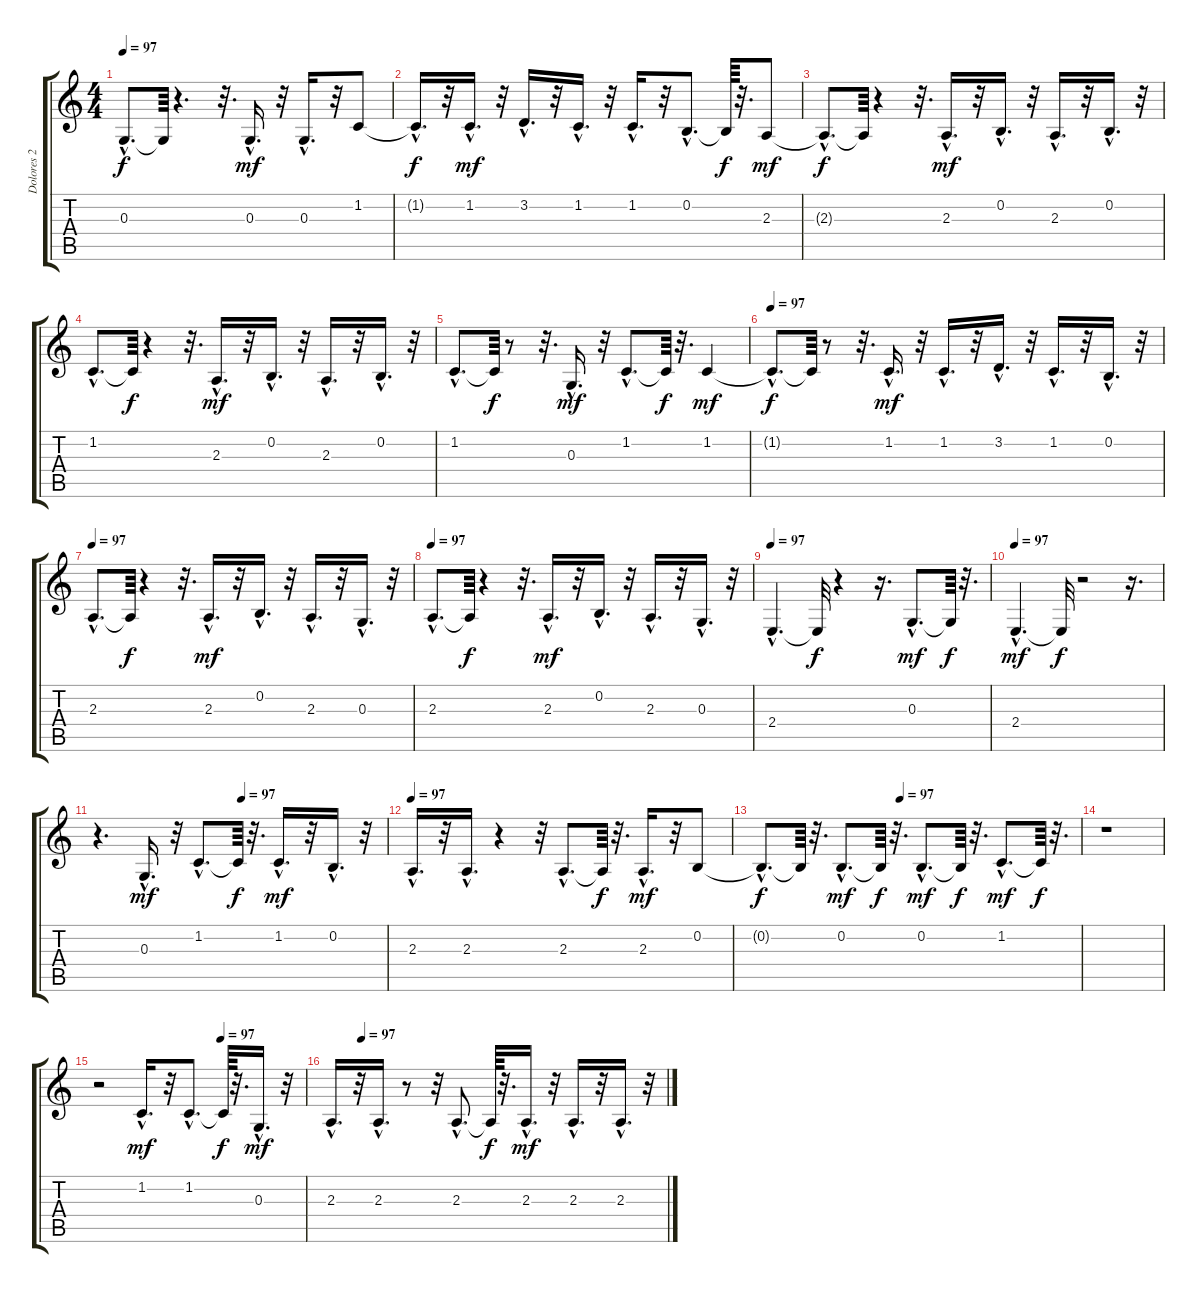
\track ("Dolores 2" "Dolores 2") {instrument pad3polysynth}
\staff {score tabs}
\tuning (E4 B3 G3 D3 A2 E2) {hide}
\ts (4 4)
\tempo 97
\clef g2
\ks c
0.3{hac t}.8{d dy f} 0.3{t}.64 r.4{d} r.32{d} 0.3{hac}.16{d dy mf} r.32 0.3{hac}.16{d} r.32 1.2.8 |
1.2{hac t}.16{d dy f} r.32 1.2{hac}.16{d dy mf} r.32 3.2{hac}.16{d} r.32 1.2{hac}.16{d} r.32 1.2{hac}.16{d} r.32 0.2{hac}.8{d} 0.2{t}.64{dy f} r.32{d} 2.3.8{dy mf} |
2.3{hac t}.8{d dy f} 2.3{t}.64 r.4 r.32{d} 2.3{hac}.16{d dy mf} r.32 0.2{hac}.16{d} r.32 2.3{hac}.16{d} r.32 0.2{hac}.16{d} r.32 |
1.2{hac}.8{d} 1.2{t}.64{dy f} r.4 r.32{d} 2.3{hac}.16{d dy mf} r.32 0.2{hac}.16{d} r.32 2.3{hac}.16{d} r.32 0.2{hac}.16{d} r.32 |
1.2{hac}.8{d} 1.2{t}.64{dy f} r.8 r.32{d} 0.3{hac}.16{d dy mf} r.32 1.2{hac}.8{d} 1.2{t}.64{dy f} r.32{d} 1.2.4{dy mf} |
\tempo 97
1.2{hac t}.8{d dy f} 1.2{t}.64 r.8 r.32{d} 1.2{hac}.16{d dy mf} r.32 1.2{hac}.16{d} r.32 3.2{hac}.16{d} r.32 1.2{hac}.16{d} r.32 0.2{hac}.16{d} r.32 |
\tempo 97
2.3{hac}.8{d} 2.3{t}.64{dy f} r.4 r.32{d} 2.3{hac}.16{d dy mf} r.32 0.2{hac}.16{d} r.32 2.3{hac}.16{d} r.32 0.3{hac}.16{d} r.32 |
\tempo 97
2.3{hac}.8{d} 2.3{t}.64{dy f} r.4 r.32{d} 2.3{hac}.16{d dy mf} r.32 0.2{hac}.16{d} r.32 2.3{hac}.16{d} r.32 0.3{hac}.16{d} r.32 |
\tempo 97
2.4{hac}.4{d} 2.4{t}.32{dy f} r.4 r.16{d} 0.3{hac}.8{d dy mf} 0.3{t}.64{dy f} r.32{d} |
\tempo 97
2.4{hac}.4{d dy mf} 2.4{t}.32{dy f} r.2 r.16{d} |
\tempo (97 0.5)
r.4{d} 0.3{hac}.16{d dy mf} r.32 1.2{hac}.8{d} 1.2{t}.64{dy f} r.32{d} 1.2{hac}.16{d dy mf} r.32 0.2{hac}.16{d} r.32 |
\tempo 97
2.3{hac}.16{d} r.32 2.3{hac}.16{d} r.4 r.32 2.3{hac}.8{d} 2.3{t}.64{dy f} r.32{d} 2.3{hac}.16{d dy mf} r.32 0.2.8 |
\tempo (97 0.4375)
0.2{hac t}.8{d dy f} 0.2{t}.64 r.32{d} 0.2{hac}.8{d dy mf} 0.2{t}.64{dy f} r.32{d} 0.2{hac}.8{d dy mf} 0.2{t}.64{dy f} r.32{d} 1.2{hac}.8{d dy mf} 1.2{t}.64{dy f} r.32{d} |
r.1 |
\tempo (97 0.59375)
r.2 1.2{hac}.16{d dy mf} r.32 1.2{hac}.8{d} 1.2{t}.64{dy f} r.32{d} 0.3{hac}.16{d dy mf} r.32 |
\tempo (97 0.09375)
2.3{hac}.16{d} r.32 2.3{hac}.16{d} r.8 r.32 2.3{hac}.8{d} 2.3{t}.64{dy f} r.32{d} 2.3{hac}.16{d dy mf} r.32 2.3{hac}.16{d} r.32 2.3{hac}.16{d} r.32
